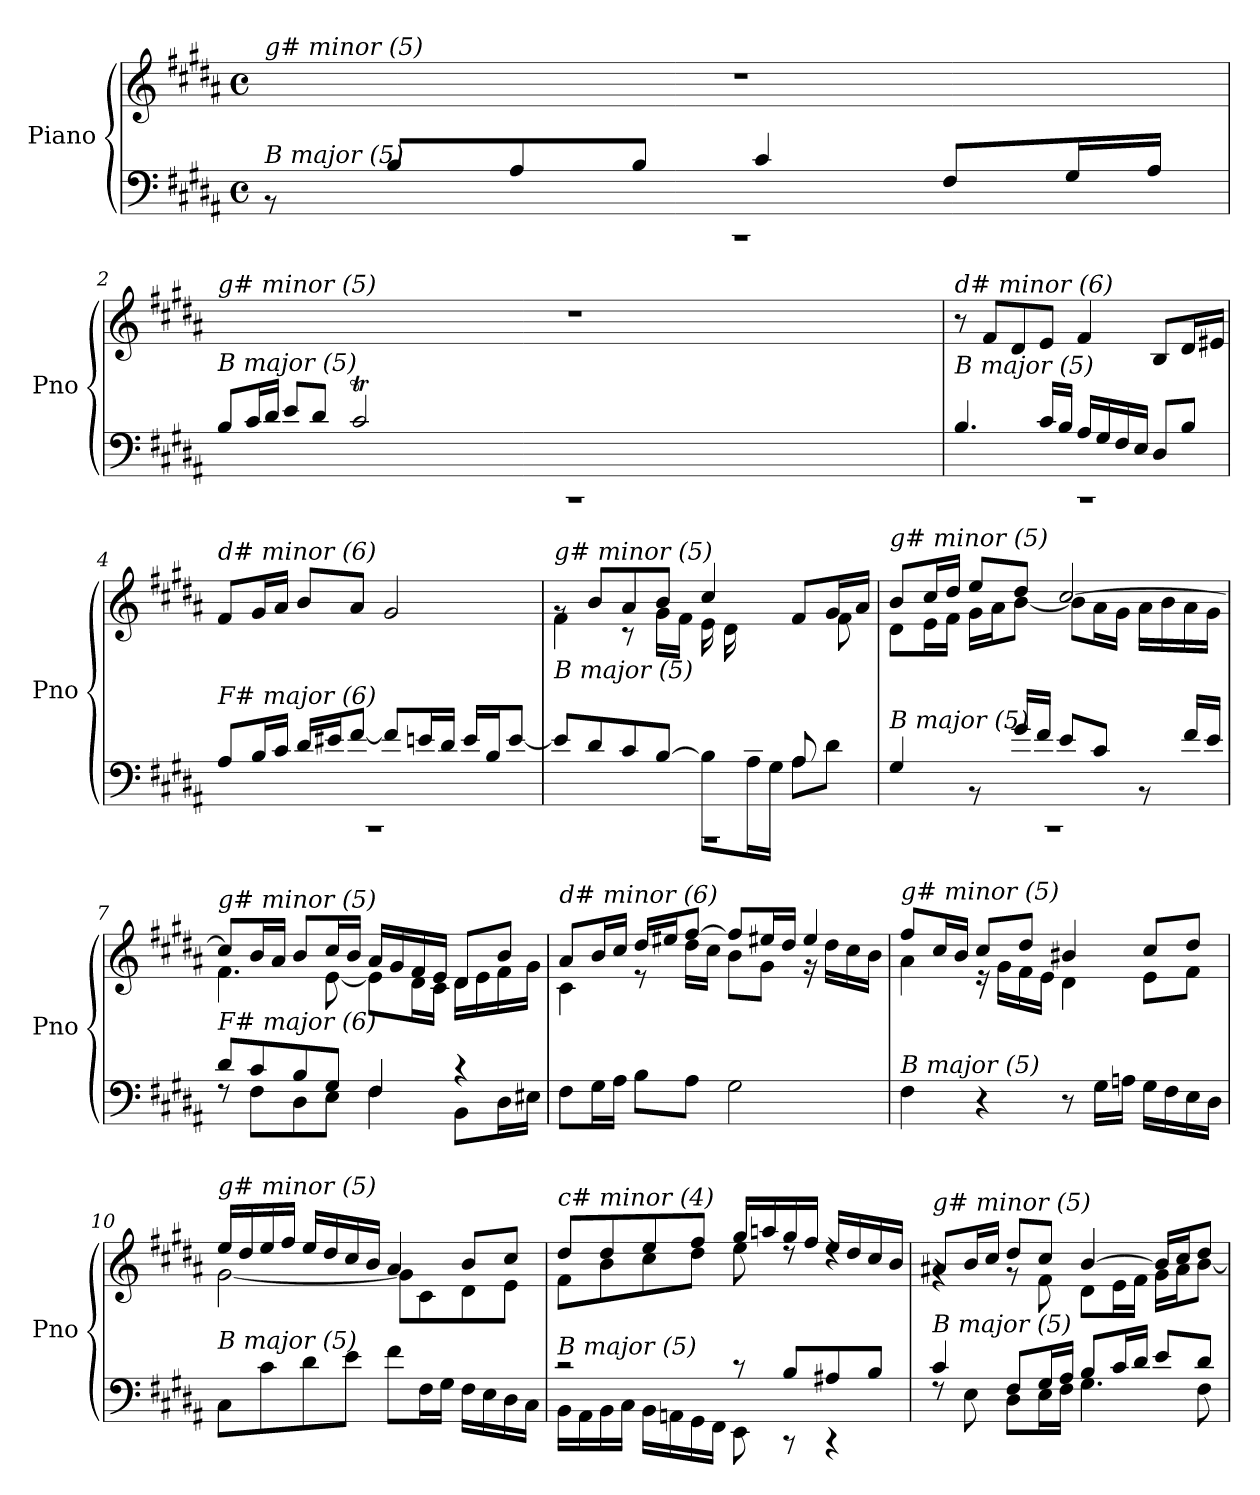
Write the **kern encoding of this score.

**kern	**kern
*part1	*part1
*staff2	*staff1
*I"Piano	*
*I'Pno	*
*clefF4	*clefG2
*k[f#c#g#d#a#]	*k[f#c#g#d#a#]
*M4/4	*M4/4
*met(c)	*met(c)
=1	=1
*^	*
!	!	!LO:TX:i:t=g# minor (5)
!LO:TX:i:t=B major (5)	!	!
1rCC	8r	1r
.	8B/L	.
.	8A#/	.
.	8B/J	.
.	4c#/	.
.	8F#/L	.
.	16G#/L	.
.	16A#/JJ	.
!!LO:LB:g=z
=2	=2	=2
*	*^	*^
!	!	!	!LO:TX:i:t=g# minor (5)	!
!LO:TX:i:t=B major (5)	!	!	!	!
1rCC	2ryy	8B/L	1r	2ryy
.	.	16c#/L	.	.
.	.	16d#/JJ	.	.
.	.	8e/L	.	.
.	.	8d#/J	.	.
.	64d#yy	2c#T/	.	2ryy
.	64c#yy	.	.	.
.	64d#yy	.	.	.
.	64c#yy	.	.	.
.	64d#yy	.	.	.
.	64c#yy	.	.	.
.	64d#yy	.	.	.
.	64c#yy	.	.	.
.	64d#yy	.	.	.
.	64c#yy	.	.	.
.	64d#yy	.	.	.
.	64c#yy	.	.	.
.	64d#yy	.	.	.
.	64c#yy	.	.	.
.	64d#yy	.	.	.
.	64c#yy	.	.	.
.	64d#yy	.	.	.
.	64c#yy	.	.	.
.	64d#yy	.	.	.
.	64c#yy	.	.	.
.	64d#yy	.	.	.
.	64c#yy	.	.	.
.	64d#yy	.	.	.
.	64c#yy	.	.	.
.	64d#yy	.	.	.
.	64c#yy	.	.	.
.	64d#yy	.	.	.
.	64c#yy	.	.	.
.	64d#yy	.	.	.
.	64c#yy	.	.	.
.	64d#yy	.	.	.
.	64c#yy	.	.	.
*	*v	*v	*	*
*	*	*v	*v
!!LO:LB:g=z
=3	=3	=3
!	!	!LO:TX:i:t=d# minor (6)
!LO:TX:i:t=B major (5)	!	!
1rCC	4.B/	8r
.	.	8f#/L
.	.	8d#/
.	16c#/LL	8e/J
.	16B/JJ	.
.	16A#/LL	4f#/
.	16G#/	.
.	16F#/	.
.	16E/JJ	.
.	8D#/L	8B/L
.	8B/J	16d#/L
.	.	16e#X/JJ
=4	=4	=4
!	!	!LO:TX:i:t=d# minor (6)
!LO:TX:i:t=F# major (6)	!	!
1rCC	8A#/L	8f#/L
.	16B/L	16g#/L
.	16c#/JJ	16a#/JJ
.	16d#/LL	8b/L
.	16e#X/J	.
.	[8f#/J	8a#/J
.	8f#/L]	2g#/
.	16en/L	.
.	16d#/JJ	.
.	16e/LL	.
.	16B/J	.
.	[8e/J	.
!!LO:LB:g=z
=5	=5	=5
*	*^	*^
!	!	!	!LO:TX:i:t=g# minor (5)	!
!LO:TX:i:t=B major (5)	!	!	!	!
2ryy	1rAAA	8e/L]	8rg	4f#\
.	.	8d#/	8b/L	.
.	.	8c#/	8a#/	8r
.	.	[8B/J	8b/J	16g#\LL
.	.	.	.	16f#\JJ
8ryy	.	8B\L]	4cc#/	16e\LL
.	.	.	.	16d#\
16c#/	.	16A#\L	.	4ryy
16B/JJ	.	16G#\JJ	.	.
8A#/L	.	8A#\L	8f#/L	.
8ryy	.	8d#\J	16g#/L	8f#\J
.	.	.	16a#/JJ	.
*	*v	*v	*	*
=6	=6	=6	=6
!	!	!LO:TX:i:t=g# minor (5)	!
!LO:TX:i:t=B major (5)	!	!	!
1rCC	4G#/	8b/L	8d#\L
.	.	16cc#/L	16e\L
.	.	16dd#/JJ	16f#\JJ
.	8r	8ee/L	16g#\LL
.	.	.	16a#\J
.	16g#/LL	8dd#/J	[8b\J
.	16f#/JJ	.	.
.	8e/L	[2cc#/	8b\L]
.	8c#/J	.	16a#\L
.	.	.	16g#\JJ
.	8r	.	16a#\LL
.	.	.	16b\
.	16f#/LL	.	16a#\
.	16e/JJ	.	16g#\JJ
=7	=7	=7	=7
!	!	!LO:TX:i:t=g# minor (5)	!
!LO:TX:i:t=F# major (6)	!	!	!
8d#/L	8rF	8cc#/L]	4.f#\
8c#/	8F#\L	16b/L	.
.	.	16a#/JJ	.
8B/	8D#\	8b/L	.
8G#/J	8E\J	16cc#/L	[8e\
.	.	16b/JJ	.
4F#/	4F#\	16a#/LL	8e\L]
.	.	16g#/	.
.	.	16f#/	16d#\L
.	.	16e/JJ	16c#\JJ
4r	8BB\L	8d#/L	16d#\LL
.	.	.	16e\
.	16D#\L	8b/J	16f#\
.	16E#X\JJ	.	16g#\JJ
!!LO:LB:g=z	!!
=8	=8	=8	=8
!	!	!LO:TX:i:t=d# minor (6)	!
!LO:TX:i:t=F# major (6)	!	!	!
*v	*v	*	*
8F#\L	8a#/L	4c#\
16G#\L	16b/L	.
16A#\JJ	16cc#/JJ	.
8B\L	16dd#/LL	8r
.	16ee#X/J	.
8A#\J	[8ff#/J	16dd#\LL
.	.	16cc#\JJ
2G#\	8ff#/L]	8b\L
.	16ee#X/L	8g#\J
.	16dd#/JJ	.
.	4ee#/	16r
.	.	16dd#\LL
.	.	16cc#\
.	.	16b\JJ
=9	=9	=9
!	!LO:TX:i:t=g# minor (5)	!
!LO:TX:i:t=B major (5)	!	!
4F#\	8ff#/L	4a#\
.	16cc#/L	.
.	16b/JJ	.
4r	8cc#/L	16r
.	.	16g#\LL
.	8dd#/J	16f#\
.	.	16e\JJ
8r	4b#X/	4d#\
16G#\LL	.	.
16An\JJ	.	.
16G#\LL	8cc#/L	8e\L
16F#\	.	.
16E\	8dd#/J	8f#\J
16D#\JJ	.	.
=10	=10	=10
!	!LO:TX:i:t=g# minor (5)	!
!LO:TX:i:t=B major (5)	!	!
8C#\L	16ee/LL	[2g#\
.	16dd#/	.
8c#\	16ee/	.
.	16ff#/JJ	.
8d#\	16ee/LL	.
.	16dd#/	.
8e\J	16cc#/	.
.	16b/JJ	.
8f#\L	4a#/	8g#\L]
16F#\L	.	8c#\
16G#\JJ	.	.
16F#\LL	8b/L	8d#\
16E\	.	.
16D#\	8cc#/J	8e\J
16C#\JJ	.	.
!!LO:PB:g=z	!!
=11	=11	=11
*^	*	*
!	!	!LO:TX:i:t=c# minor (4)	!
!LO:TX:i:t=B major (5)	!	!	!
2r	16BB\LL	8dd#/L	8f#\L
.	16AA#\	.	.
.	16BB\	8dd#/	8b\
.	16C#\JJ	.	.
.	16BB\LL	8ee/	8cc#\
.	16AAn\	.	.
.	16GG#\	8ff#/J	8dd#\J
.	16FF#\JJ	.	.
8r	8EE\	16gg#/LL	8ee\
.	.	16aan/	.
8B/L	8r	16gg#/	8rdd
.	.	16ff#/JJ	.
8A#X/	4r	16ee/LL	4rdd
.	.	16dd#/	.
8B/J	.	16cc#/	.
.	.	16b/JJ	.
=12	=12	=12	=12
!	!	!LO:TX:i:t=g# minor (5)	!
!LO:TX:i:t=B major (5)	!	!	!
4c#/	8rF	8a#X/L	4rg
.	8E\	16b/L	.
.	.	16cc#/JJ	.
8F#/L	8D#\L	8dd#/L	8rg
16G#/L	16E\L	8cc#/J	8f#\
16A#/JJ	16F#\JJ	.	.
8B/L	4.G#\	[4b/	8d#\L
16c#/L	.	.	16e\L
16d#/JJ	.	.	16f#\JJ
8e/L	.	16b/LL]	16g#\LL
.	.	16cc#/J	16a#\J
8d#/J	8F#\	8dd#/J	[8b\J
*v	*v	*	*
*	*v	*v
=	=
*-	*-
